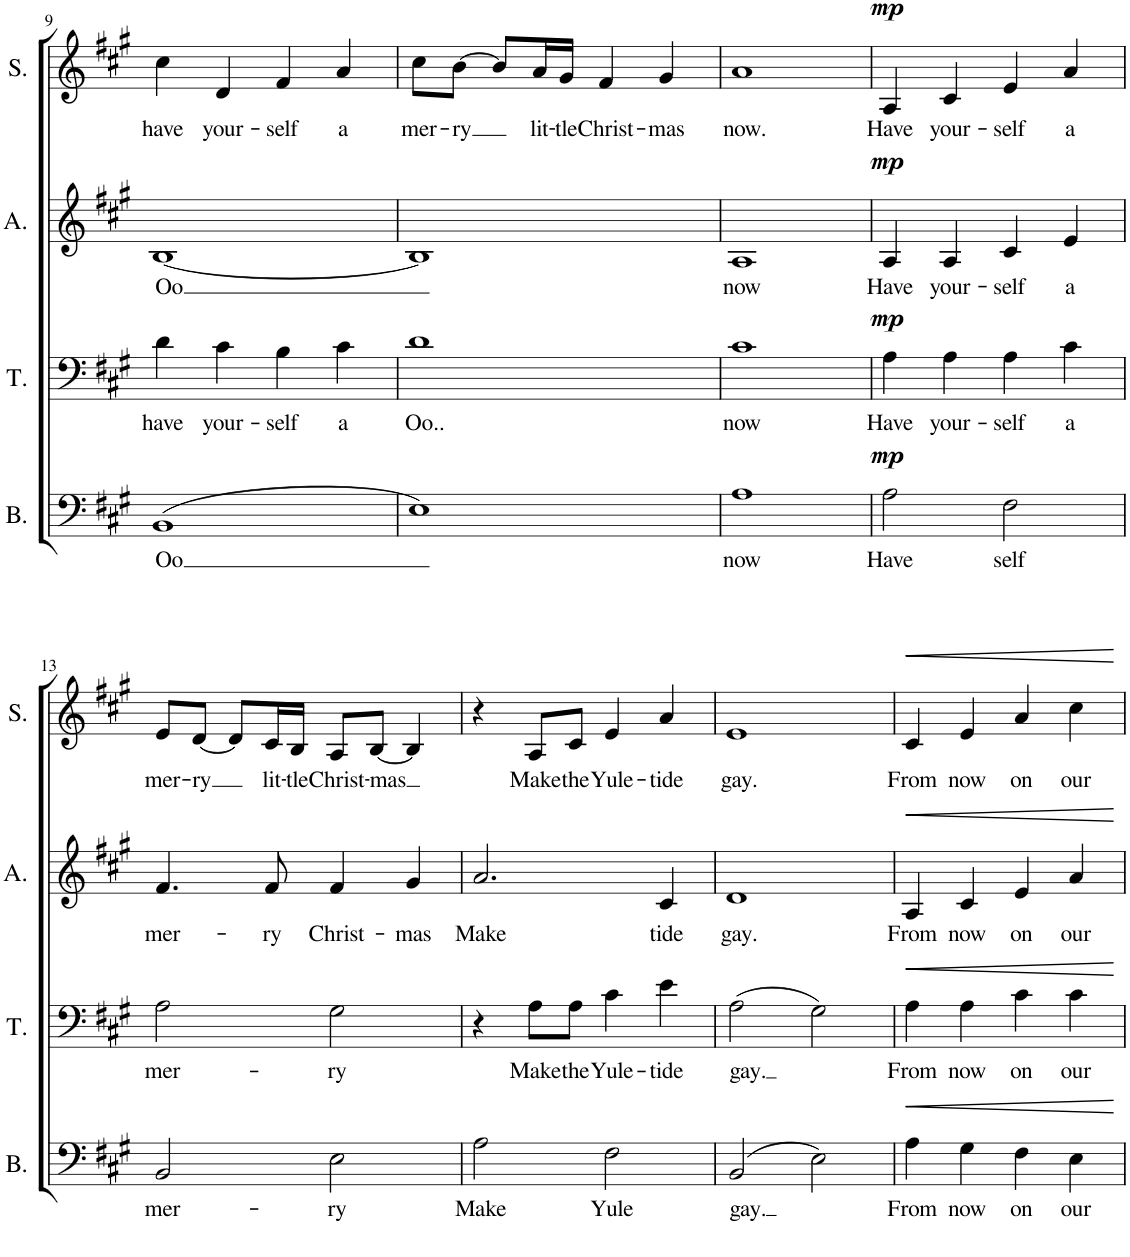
**kern	**text	**dynam	**kern	**text	**dynam	**kern	**text	**dynam	**kern	**text	**dynam
*part4	*part4	*part4	*part3	*part3	*part3	*part2	*part2	*part2	*part1	*part1	*part1
*staff4	*staff4	*staff4	*staff3	*staff3	*staff3	*staff2	*staff2	*staff2	*staff1	*staff1	*staff1
*I"Bass	*	*	*I"Tenor	*	*	*I"Alto	*	*	*I"Soprano	*	*
*I'B.	*	*	*I'T.	*	*	*I'A.	*	*	*I'S.	*	*
!!LO:PB:g=z
*clefF4	*	*	*clefF4	*	*	*clefG2	*	*	*clefG2	*	*
*k[f#c#g#]	*	*	*k[f#c#g#]	*	*	*k[f#c#g#]	*	*	*k[f#c#g#]	*	*
*M4/4	*	*	*M4/4	*	*	*M4/4	*	*	*M4/4	*	*
=9	=9	=9	=9	=9	=9	=9	=9	=9	=9	=9	=9
!	!LO:LY:b	!	!	!LO:LY:b	!	!	!LO:LY:b	!	!	!LO:LY:b	!
(1BB	Oo	.	4d\	have	.	[1B	Oo	.	4cc#\	have	.
!	!	!	!	!LO:LY:b	!	!	!	!	!	!LO:LY:b	!
.	.	.	4c#\	your-	.	.	.	.	4d/	your-	.
!	!	!	!	!LO:LY:b	!	!	!	!	!	!LO:LY:b	!
.	.	.	4B\	-self	.	.	.	.	4f#/	-self	.
!	!	!	!	!LO:LY:b	!	!	!	!	!	!LO:LY:b	!
.	.	.	4c#\	a	.	.	.	.	4a/	a	.
=10	=10	=10	=10	=10	=10	=10	=10	=10	=10	=10	=10
!	!	!	!	!LO:LY:b	!	!	!	!	!	!LO:LY:b	!
1E)	.	.	1d	Oo..	.	1B]	.	.	8cc#\L	mer-	.
!	!	!	!	!	!	!	!	!	!	!LO:LY:b	!
.	.	.	.	.	.	.	.	.	[8b\J	-ry	.
.	.	.	.	.	.	.	.	.	8b/L]	.	.
!	!	!	!	!	!	!	!	!	!	!LO:LY:b	!
.	.	.	.	.	.	.	.	.	16a/L	lit-	.
!	!	!	!	!	!	!	!	!	!	!LO:LY:b	!
.	.	.	.	.	.	.	.	.	16g#/JJ	-tle	.
!	!	!	!	!	!	!	!	!	!	!LO:LY:b	!
.	.	.	.	.	.	.	.	.	4f#/	Christ-	.
!	!	!	!	!	!	!	!	!	!	!LO:LY:b	!
.	.	.	.	.	.	.	.	.	4g#/	-mas	.
=11	=11	=11	=11	=11	=11	=11	=11	=11	=11	=11	=11
!	!LO:LY:b	!	!	!LO:LY:b	!	!	!LO:LY:b	!	!	!LO:LY:b	!
1A	now	.	1c#	now	.	1A	now	.	1a	now.	.
=12	=12	=12	=12	=12	=12	=12	=12	=12	=12	=12	=12
!	!LO:LY:b	!LO:DY:a	!	!LO:LY:b	!LO:DY:a	!	!LO:LY:b	!LO:DY:a	!	!LO:LY:b	!LO:DY:a
2A\	Have	mp	4A\	Have	mp	4A/	Have	mp	4A/	Have	mp
!	!	!	!	!LO:LY:b	!	!	!LO:LY:b	!	!	!LO:LY:b	!
.	.	.	4A\	your-	.	4A/	your-	.	4c#/	your-	.
!	!LO:LY:b	!	!	!LO:LY:b	!	!	!LO:LY:b	!	!	!LO:LY:b	!
2F#\	-self	.	4A\	-self	.	4c#/	-self	.	4e/	-self	.
!	!	!	!	!LO:LY:b	!	!	!LO:LY:b	!	!	!LO:LY:b	!
.	.	.	4c#\	a	.	4e/	a	.	4a/	a	.
!!LO:LB:g=z
=13	=13	=13	=13	=13	=13	=13	=13	=13	=13	=13	=13
!	!LO:LY:b	!	!	!LO:LY:b	!	!	!LO:LY:b	!	!	!LO:LY:b	!
2BB/	mer-	.	2A\	mer-	.	4.f#/	mer-	.	8e/L	mer-	.
!	!	!	!	!	!	!	!	!	!	!LO:LY:b	!
.	.	.	.	.	.	.	.	.	[8d/J	-ry	.
.	.	.	.	.	.	.	.	.	8d/L]	.	.
!	!	!	!	!	!	!	!LO:LY:b	!	!	!LO:LY:b	!
.	.	.	.	.	.	8f#/	-ry	.	16c#/L	lit-	.
!	!	!	!	!	!	!	!	!	!	!LO:LY:b	!
.	.	.	.	.	.	.	.	.	16B/JJ	-tle	.
!	!LO:LY:b	!	!	!LO:LY:b	!	!	!LO:LY:b	!	!	!LO:LY:b	!
2E\	-ry	.	2G#\	-ry	.	4f#/	Christ-	.	8A/L	Christ-	.
!	!	!	!	!	!	!	!	!	!	!LO:LY:b	!
.	.	.	.	.	.	.	.	.	[8B/J	-mas	.
!	!	!	!	!	!	!	!LO:LY:b	!	!	!	!
.	.	.	.	.	.	4g#/	-mas	.	4B/]	.	.
=14	=14	=14	=14	=14	=14	=14	=14	=14	=14	=14	=14
!	!LO:LY:b	!	!	!	!	!	!LO:LY:b	!	!	!	!
2A\	Make	.	4r	.	.	2.a/	Make	.	4r	.	.
!	!	!	!	!LO:LY:b	!	!	!	!	!	!LO:LY:b	!
.	.	.	8A\L	Make	.	.	.	.	8A/L	Make	.
!	!	!	!	!LO:LY:b	!	!	!	!	!	!LO:LY:b	!
.	.	.	8A\J	the	.	.	.	.	8c#/J	the	.
!	!LO:LY:b	!	!	!LO:LY:b	!	!	!	!	!	!LO:LY:b	!
2F#\	Yule	.	4c#\	Yule-	.	.	.	.	4e/	Yule-	.
!	!	!	!	!LO:LY:b	!	!	!LO:LY:b	!	!	!LO:LY:b	!
.	.	.	4e\	-tide	.	4c#/	tide	.	4a/	-tide	.
=15	=15	=15	=15	=15	=15	=15	=15	=15	=15	=15	=15
!	!LO:LY:b	!	!	!LO:LY:b	!	!	!LO:LY:b	!	!	!LO:LY:b	!
(2BB/	gay.	.	(2A\	gay.	.	1d	gay.	.	1e	gay.	.
2E\)	.	.	2G#\)	.	.	.	.	.	.	.	.
=16	=16	=16	=16	=16	=16	=16	=16	=16	=16	=16	=16
!	!LO:LY:b	!LO:HP:b	!	!LO:LY:b	!LO:HP:b	!	!LO:LY:b	!LO:HP:b	!	!LO:LY:b	!LO:HP:b
4A\	From	<	4A\	From	<	4A/	From	<	4c#/	From	<
!	!LO:LY:b	!	!	!LO:LY:b	!	!	!LO:LY:b	!	!	!LO:LY:b	!
4G#\	now	.	4A\	now	.	4c#/	now	.	4e/	now	.
!	!LO:LY:b	!	!	!LO:LY:b	!	!	!LO:LY:b	!	!	!LO:LY:b	!
4F#\	on	.	4c#\	on	.	4e/	on	.	4a/	on	.
!	!LO:LY:b	!	!	!LO:LY:b	!	!	!LO:LY:b	!	!	!LO:LY:b	!
4E\	our	.	4c#\	our	.	4a/	our	.	4cc#\	our	.
.	.	[	.	.	[	.	.	[	.	.	[
=	=	=	=	=	=	=	=	=	=	=	=
*-	*-	*-	*-	*-	*-	*-	*-	*-	*-	*-	*-
